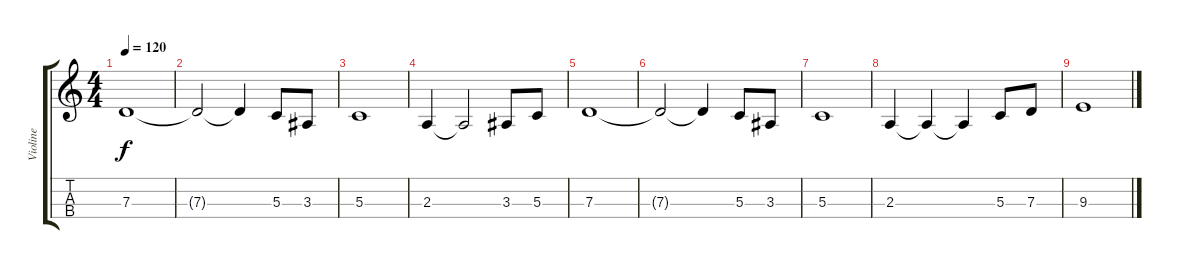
\track ("Violine" "Violine") {instrument violin}
\staff {score tabs}
\tuning (E4 B3 G3 D3) {hide}
\ts (4 4)
\tempo 120
\clef g2
\ks c
7.3.1{dy f} |
7.3{t}.2 7.3{t}.4 5.3.8 3.3.8 |
5.3.1 |
2.3.4 2.3{t}.2 3.3.8 5.3.8 |
7.3.1 |
7.3{t}.2 7.3{t}.4 5.3.8 3.3.8 |
5.3.1 |
2.3.4 2.3{t}.4 2.3{t}.4 5.3.8 7.3.8 |
9.3.1
